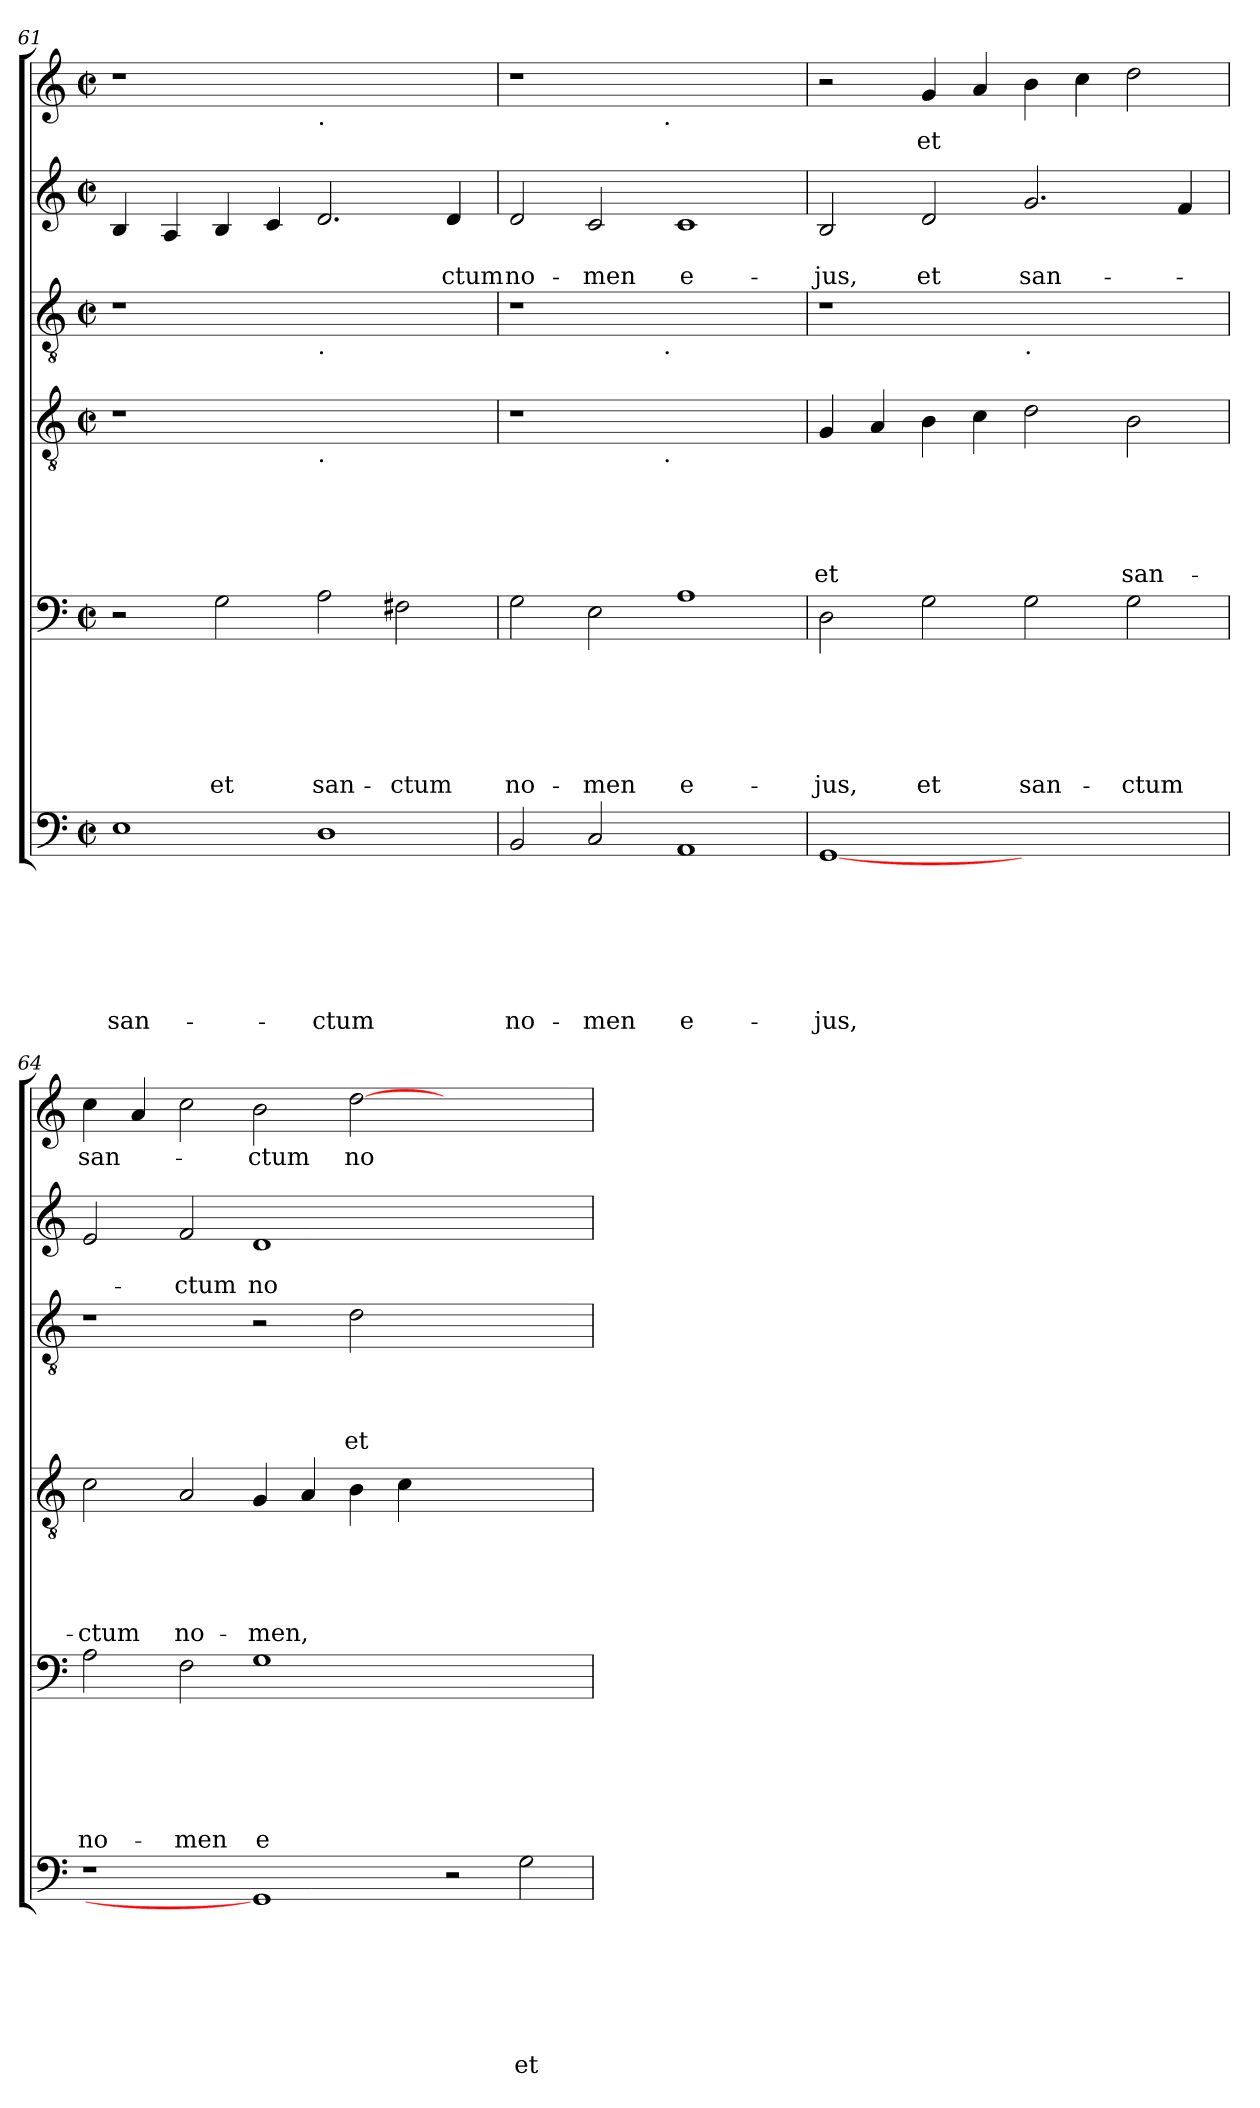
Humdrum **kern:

**kern	**text	**text	**text	**text	**text	**text	**text	**kern	**text	**text	**text	**text	**text	**text	**kern	**text	**text	**text	**text	**text	**kern	**text	**text	**text	**text	**kern	**text	**text	**kern	**text
*part6	*part6	*part6	*part6	*part6	*part6	*part6	*part6	*part5	*part5	*part5	*part5	*part5	*part5	*part5	*part4	*part4	*part4	*part4	*part4	*part4	*part3	*part3	*part3	*part3	*part3	*part2	*part2	*part2	*part1	*part1
*staff6	*staff6	*staff6	*staff6	*staff6	*staff6	*staff6	*staff6	*staff5	*staff5	*staff5	*staff5	*staff5	*staff5	*staff5	*staff4	*staff4	*staff4	*staff4	*staff4	*staff4	*staff3	*staff3	*staff3	*staff3	*staff3	*staff2	*staff2	*staff2	*staff1	*staff1
*clefF4	*	*	*	*	*	*	*	*clefF4	*	*	*	*	*	*	*clefGv2	*	*	*	*	*	*clefGv2	*	*	*	*	*clefG2	*	*	*clefG2	*
*k[]	*	*	*	*	*	*	*	*k[]	*	*	*	*	*	*	*k[]	*	*	*	*	*	*k[]	*	*	*	*	*k[]	*	*	*k[]	*
*C:	*	*	*	*	*	*	*	*C:	*	*	*	*	*	*	*C:	*	*	*	*	*	*C:	*	*	*	*	*C:	*	*	*C:	*
*M2/2	*	*	*	*	*	*	*	*M2/2	*	*	*	*	*	*	*M2/2	*	*	*	*	*	*M2/2	*	*	*	*	*M2/2	*	*	*M2/2	*
*met(c|)	*	*	*	*	*	*	*	*met(c|)	*	*	*	*	*	*	*met(c|)	*	*	*	*	*	*met(c|)	*	*	*	*	*met(c|)	*	*	*met(c|)	*
=61	=61	=61	=61	=61	=61	=61	=61	=61	=61	=61	=61	=61	=61	=61	=61	=61	=61	=61	=61	=61	=61	=61	=61	=61	=61	=61	=61	=61	=61	=61
!	!	!	!	!	!	!	!LO:LY:b	!	!	!	!	!	!	!	!	!	!	!	!	!	!	!	!	!	!	!	!	!	!	!
1E	.	.	.	.	.	.	san-	2r	.	.	.	.	.	.	1r	.	.	.	.	.	1r	.	.	.	.	4B/	.	.	1r	.
.	.	.	.	.	.	.	.	.	.	.	.	.	.	.	.	.	.	.	.	.	.	.	.	.	.	4A/	.	.	.	.
!	!	!	!	!	!	!	!	!	!	!	!	!	!	!LO:LY:b	!	!	!	!	!	!	!	!	!	!	!	!	!	!	!	!
.	.	.	.	.	.	.	.	2G\	.	.	.	.	.	et	.	.	.	.	.	.	.	.	.	.	.	4B/	.	.	.	.
.	.	.	.	.	.	.	.	.	.	.	.	.	.	.	.	.	.	.	.	.	.	.	.	.	.	4c/	.	.	.	.
!	!	!	!	!	!	!	!	!	!	!	!	!	!	!	!	!	!	!	!	!	!	!	!	!	!	!	!	!	!LO:TX:b:t=.	!
!	!	!	!	!	!	!	!	!	!	!	!	!	!	!	!	!	!	!	!	!	!LO:TX:b:t=.	!	!	!	!	!	!	!	!	!
!	!	!	!	!	!	!	!	!	!	!	!	!	!	!	!LO:TX:b:t=.	!	!	!	!	!	!	!	!	!	!	!	!	!	!	!
!	!	!	!	!	!	!	!LO:LY:b	!	!	!	!	!	!	!LO:LY:b	!	!	!	!	!	!	!	!	!	!	!	!	!	!	!	!
1D	.	.	.	.	.	.	-ctum	2A\	.	.	.	.	.	san-	1ryy	.	.	.	.	.	1ryy	.	.	.	.	2.d/	.	.	1ryy	.
!	!	!	!	!	!	!	!	!	!	!	!	!	!	!LO:LY:b	!	!	!	!	!	!	!	!	!	!	!	!	!	!	!	!
.	.	.	.	.	.	.	.	2F#X\	.	.	.	.	.	-ctum	.	.	.	.	.	.	.	.	.	.	.	.	.	.	.	.
!	!	!	!	!	!	!	!	!	!	!	!	!	!	!	!	!	!	!	!	!	!	!	!	!	!	!	!	!LO:LY:b	!	!
.	.	.	.	.	.	.	.	.	.	.	.	.	.	.	.	.	.	.	.	.	.	.	.	.	.	4d/	.	-ctum	.	.
=62	=62	=62	=62	=62	=62	=62	=62	=62	=62	=62	=62	=62	=62	=62	=62	=62	=62	=62	=62	=62	=62	=62	=62	=62	=62	=62	=62	=62	=62	=62
!	!	!	!	!	!	!	!LO:LY:b	!	!	!	!	!	!	!LO:LY:b	!	!	!	!	!	!	!	!	!	!	!	!	!	!LO:LY:b	!	!
*	*	*	*	*	*	*	*	*	*	*	*	*	*	*	*^	*	*	*	*	*	*^	*	*	*	*	*	*	*	*^	*
2BB/	.	.	.	.	.	.	no-	2G\	.	.	.	.	.	no-	1r	2ryy	.	.	.	.	.	1r	2ryy	.	.	.	.	2d/	.	no-	1r	2ryy	.
!	!	!	!	!	!	!	!LO:LY:b	!	!	!	!	!	!	!LO:LY:b	!	!	!	!	!	!	!	!	!	!	!	!	!	!	!	!LO:LY:b	!	!	!
2C/	.	.	.	.	.	.	-men	2E\	.	.	.	.	.	-men	.	4...ryy	.	.	.	.	.	.	4...ryy	.	.	.	.	2c/	.	-men	.	4...ryy	.
!	!	!	!	!	!	!	!	!	!	!	!	!	!	!	!	!	!	!	!	!	!	!	!	!	!	!	!	!	!	!	!	!LO:TX:b:t=.	!
!	!	!	!	!	!	!	!	!	!	!	!	!	!	!	!	!	!	!	!	!	!	!	!LO:TX:b:t=.	!	!	!	!	!	!	!	!	!	!
!	!	!	!	!	!	!	!	!	!	!	!	!	!	!	!	!LO:TX:b:t=.	!	!	!	!	!	!	!	!	!	!	!	!	!	!	!	!	!
.	.	.	.	.	.	.	.	.	.	.	.	.	.	.	.	1ryy	.	.	.	.	.	.	1ryy	.	.	.	.	.	.	.	.	1ryy	.
!	!	!	!	!	!	!	!LO:LY:b:rj	!	!	!	!	!	!	!LO:LY:b:rj	!	!	!	!	!	!	!	!	!	!	!	!	!	!	!	!LO:LY:b:rj	!	!	!
1AA	.	.	.	.	.	.	e-	1A	.	.	.	.	.	e-	1ryy	.	.	.	.	.	.	1ryy	.	.	.	.	.	1c	.	e-	1ryy	.	.
.	.	.	.	.	.	.	.	.	.	.	.	.	.	.	.	32ryy	.	.	.	.	.	.	32ryy	.	.	.	.	.	.	.	.	32ryy	.
!!LO:PB:g=z
=63	=63	=63	=63	=63	=63	=63	=63	=63	=63	=63	=63	=63	=63	=63	=63	=63	=63	=63	=63	=63	=63	=63	=63	=63	=63	=63	=63	=63	=63	=63	=63	=63	=63
!	!	!	!	!	!	!	!LO:LY:b	!	!	!	!	!	!	!LO:LY:b	!	!	!	!	!	!	!LO:LY:b	!	!	!	!	!	!	!	!	!LO:LY:b	!	!	!
*	*	*	*	*	*	*	*	*	*	*	*	*	*	*	*v	*v	*	*	*	*	*	*	*	*	*	*	*	*	*	*	*v	*v	*
*	*	*	*	*	*	*	*	*	*	*	*	*	*	*	*	*	*	*	*	*	*v	*v	*	*	*	*	*	*	*	*	*
[1GG	.	.	.	.	.	.	-jus,	2D\	.	.	.	.	.	-jus,	4G/	.	.	.	.	et	1r	.	.	.	.	2B/	.	-jus,	2r	.
.	.	.	.	.	.	.	.	.	.	.	.	.	.	.	4A/	.	.	.	.	.	.	.	.	.	.	.	.	.	.	.
!	!	!	!	!	!	!	!	!	!	!	!	!	!	!LO:LY:b	!	!	!	!	!	!	!	!	!	!	!	!	!	!LO:LY:b	!	!LO:LY:b
.	.	.	.	.	.	.	.	2G\	.	.	.	.	.	et	4B\	.	.	.	.	.	.	.	.	.	.	2d/	.	et	4g/	et
.	.	.	.	.	.	.	.	.	.	.	.	.	.	.	4c\	.	.	.	.	.	.	.	.	.	.	.	.	.	4a/	.
!	!	!	!	!	!	!	!	!	!	!	!	!	!	!	!	!	!	!	!	!	!LO:TX:b:t=.	!	!	!	!	!	!	!	!	!
!	!	!	!	!	!	!	!	!	!	!	!	!	!	!LO:LY:b	!	!	!	!	!	!	!	!	!	!	!	!	!	!LO:LY:b	!	!
1ryy	.	.	.	.	.	.	.	2G\	.	.	.	.	.	san-	2d\	.	.	.	.	.	1ryy	.	.	.	.	2.g/	.	san-	4b\	.
.	.	.	.	.	.	.	.	.	.	.	.	.	.	.	.	.	.	.	.	.	.	.	.	.	.	.	.	.	4cc\	.
!	!	!	!	!	!	!	!	!	!	!	!	!	!	!LO:LY:b	!	!	!	!	!	!LO:LY:b	!	!	!	!	!	!	!	!	!	!
.	.	.	.	.	.	.	.	2G\	.	.	.	.	.	-ctum	2B\	.	.	.	.	san-	.	.	.	.	.	.	.	.	2dd\	.
.	.	.	.	.	.	.	.	.	.	.	.	.	.	.	.	.	.	.	.	.	.	.	.	.	.	4f/	.	.	.	.
=64	=64	=64	=64	=64	=64	=64	=64	=64	=64	=64	=64	=64	=64	=64	=64	=64	=64	=64	=64	=64	=64	=64	=64	=64	=64	=64	=64	=64	=64	=64
!	!	!	!	!	!	!	!	!	!	!	!	!	!	!LO:LY:b	!	!	!	!	!	!LO:LY:b	!	!	!	!	!	!	!	!	!	!LO:LY:b
1r	.	.	.	.	.	.	.	2A\	.	.	.	.	.	no-	2c\	.	.	.	.	-ctum	1r	.	.	.	.	2e/	.	.	4cc\	san-
.	.	.	.	.	.	.	.	.	.	.	.	.	.	.	.	.	.	.	.	.	.	.	.	.	.	.	.	.	4a/	.
!	!	!	!	!	!	!	!	!	!	!	!	!	!	!LO:LY:b	!	!	!	!	!	!LO:LY:b	!	!	!	!	!	!	!	!LO:LY:b	!	!
.	.	.	.	.	.	.	.	2F\	.	.	.	.	.	-men	2A/	.	.	.	.	no-	.	.	.	.	.	2f/	.	-ctum	2cc\	.
!	!	!	!	!	!	!	!	!	!	!	!	!	!	!LO:LY:b:rj	!	!	!	!	!	!LO:LY:b	!	!	!	!	!	!	!	!LO:LY:b	!	!LO:LY:b
1GG]	.	.	.	.	.	.	.	1G	.	.	.	.	.	e-	4G/	.	.	.	.	-men,	2r	.	.	.	.	1d	.	no-	2b\	-ctum
.	.	.	.	.	.	.	.	.	.	.	.	.	.	.	4A/	.	.	.	.	.	.	.	.	.	.	.	.	.	.	.
!	!	!	!	!	!	!	!	!	!	!	!	!	!	!	!	!	!	!	!	!	!	!	!	!	!LO:LY:b	!	!	!	!	!LO:LY:b
.	.	.	.	.	.	.	.	.	.	.	.	.	.	.	4B\	.	.	.	.	.	2d\	.	.	.	et	.	.	.	[>2dd\	no-
.	.	.	.	.	.	.	.	.	.	.	.	.	.	.	4c\	.	.	.	.	.	.	.	.	.	.	.	.	.	.	.
2r	.	.	.	.	.	.	.	1ryy	.	.	.	.	.	.	1ryy	.	.	.	.	.	1ryy	.	.	.	.	1ryy	.	.	1ryy	.
!	!	!	!	!	!	!	!LO:LY:b	!	!	!	!	!	!	!	!	!	!	!	!	!	!	!	!	!	!	!	!	!	!	!
2G\	.	.	.	.	.	.	et	.	.	.	.	.	.	.	.	.	.	.	.	.	.	.	.	.	.	.	.	.	.	.
=	=	=	=	=	=	=	=	=	=	=	=	=	=	=	=	=	=	=	=	=	=	=	=	=	=	=	=	=	=	=
*-	*-	*-	*-	*-	*-	*-	*-	*-	*-	*-	*-	*-	*-	*-	*-	*-	*-	*-	*-	*-	*-	*-	*-	*-	*-	*-	*-	*-	*-	*-
